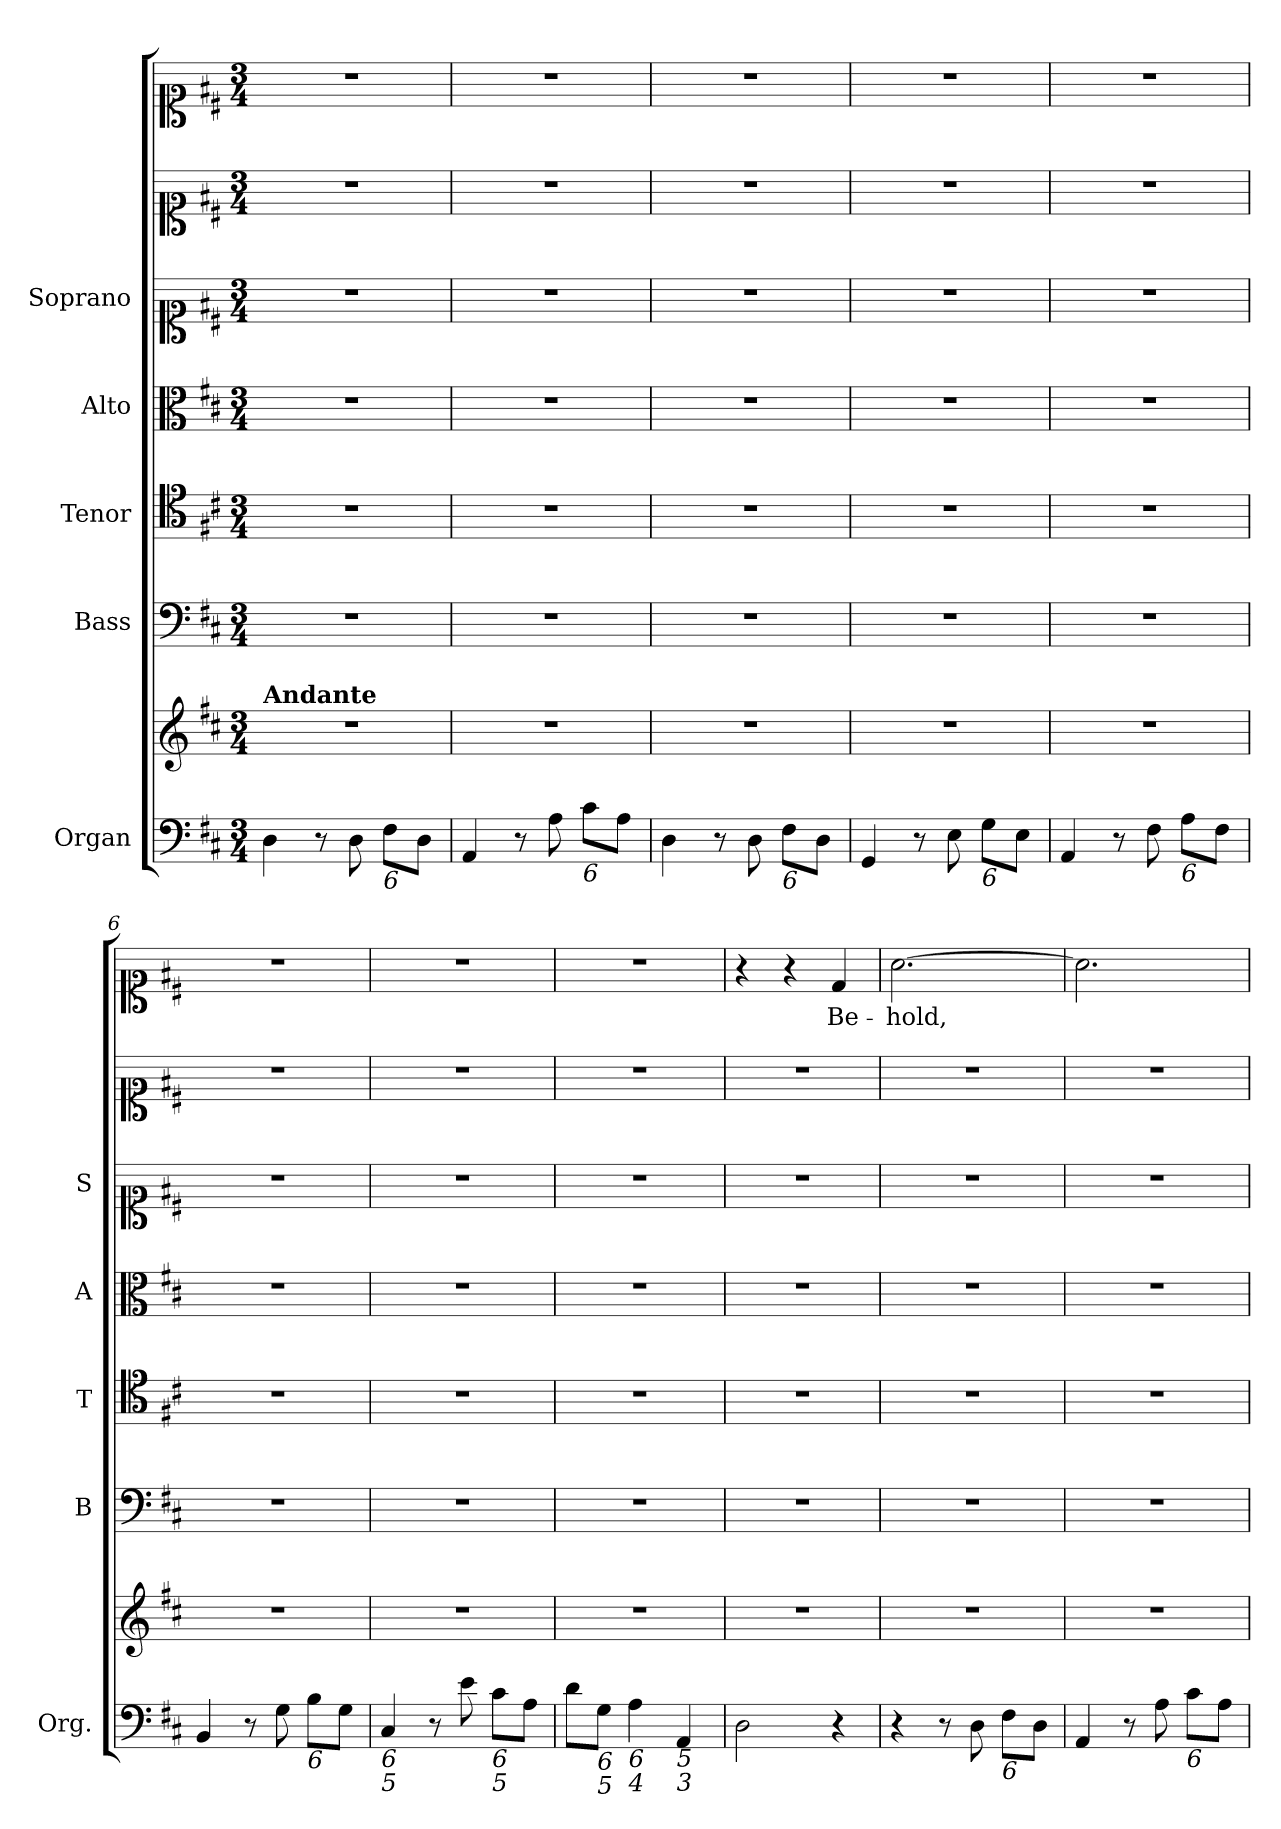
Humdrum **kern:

**kern	**kern	**kern	**kern	**kern	**kern	**kern	**kern	**text
*part7	*part7	*part6	*part5	*part4	*part3	*part2	*part1	*part1
*staff8	*staff7	*staff6	*staff5	*staff4	*staff3	*staff2	*staff1	*staff1
*I"Organ	*	*I"Bass	*I"Tenor	*I"Alto	*I"Soprano	*	*	*
*I'Org.	*	*I'B	*I'T	*I'A	*I'S	*	*	*
*clefF4	*clefG2	*clefF4	*clefC4	*clefC3	*clefC1	*clefC1	*clefC1	*
*k[f#c#]	*k[f#c#]	*k[f#c#]	*k[f#c#]	*k[f#c#]	*k[f#c#]	*k[f#c#]	*k[f#c#]	*
*D:	*D:	*D:	*D:	*D:	*D:	*D:	*D:	*
*M3/4	*M3/4	*M3/4	*M3/4	*M3/4	*M3/4	*M3/4	*M3/4	*
*MM90	*MM90	*MM90	*MM90	*MM90	*MM90	*MM90	*MM90	*
=1	=1	=1	=1	=1	=1	=1	=1	=1
!	!LO:TX:a:B:t=Andante	!	!	!	!	!	!	!
4D\	2.r	2.r	2.r	2.r	2.r	2.r	2.r	.
8r	.	.	.	.	.	.	.	.
8D\	.	.	.	.	.	.	.	.
!LO:TX:b:i:t=6	!	!	!	!	!	!	!	!
8F#\L	.	.	.	.	.	.	.	.
8D\J	.	.	.	.	.	.	.	.
=2	=2	=2	=2	=2	=2	=2	=2	=2
4AA/	2.r	2.r	2.r	2.r	2.r	2.r	2.r	.
8r	.	.	.	.	.	.	.	.
8A\	.	.	.	.	.	.	.	.
!LO:TX:b:i:t=6	!	!	!	!	!	!	!	!
8c#\L	.	.	.	.	.	.	.	.
8A\J	.	.	.	.	.	.	.	.
=3	=3	=3	=3	=3	=3	=3	=3	=3
4D\	2.r	2.r	2.r	2.r	2.r	2.r	2.r	.
8r	.	.	.	.	.	.	.	.
8D\	.	.	.	.	.	.	.	.
!LO:TX:b:i:t=6	!	!	!	!	!	!	!	!
8F#\L	.	.	.	.	.	.	.	.
8D\J	.	.	.	.	.	.	.	.
=4	=4	=4	=4	=4	=4	=4	=4	=4
4GG/	2.r	2.r	2.r	2.r	2.r	2.r	2.r	.
8r	.	.	.	.	.	.	.	.
8E\	.	.	.	.	.	.	.	.
!LO:TX:b:i:t=6	!	!	!	!	!	!	!	!
8G\L	.	.	.	.	.	.	.	.
8E\J	.	.	.	.	.	.	.	.
=5	=5	=5	=5	=5	=5	=5	=5	=5
4AA/	2.r	2.r	2.r	2.r	2.r	2.r	2.r	.
8r	.	.	.	.	.	.	.	.
8F#\	.	.	.	.	.	.	.	.
!LO:TX:b:i:t=6	!	!	!	!	!	!	!	!
8A\L	.	.	.	.	.	.	.	.
8F#\J	.	.	.	.	.	.	.	.
=6	=6	=6	=6	=6	=6	=6	=6	=6
4BB/	2.r	2.r	2.r	2.r	2.r	2.r	2.r	.
8r	.	.	.	.	.	.	.	.
8G\	.	.	.	.	.	.	.	.
!LO:TX:b:i:t=6	!	!	!	!	!	!	!	!
8B\L	.	.	.	.	.	.	.	.
8G\J	.	.	.	.	.	.	.	.
!!LO:LB:g=z
=7	=7	=7	=7	=7	=7	=7	=7	=7
!LO:TX:b:i:t=6	!	!	!	!	!	!	!	!
!LO:TX:b:i:t=5	!	!	!	!	!	!	!	!
4C#/	2.r	2.r	2.r	2.r	2.r	2.r	2.r	.
8r	.	.	.	.	.	.	.	.
8e\	.	.	.	.	.	.	.	.
!LO:TX:b:i:t=6	!	!	!	!	!	!	!	!
!LO:TX:b:i:t=5	!	!	!	!	!	!	!	!
8c#\L	.	.	.	.	.	.	.	.
8A\J	.	.	.	.	.	.	.	.
=8	=8	=8	=8	=8	=8	=8	=8	=8
8d\L	2.r	2.r	2.r	2.r	2.r	2.r	2.r	.
!LO:TX:b:i:t=6	!	!	!	!	!	!	!	!
!LO:TX:b:i:t=5	!	!	!	!	!	!	!	!
8G\J	.	.	.	.	.	.	.	.
!LO:TX:b:i:t=6	!	!	!	!	!	!	!	!
!LO:TX:b:i:t=4	!	!	!	!	!	!	!	!
4A\	.	.	.	.	.	.	.	.
!LO:TX:b:i:t=5	!	!	!	!	!	!	!	!
!LO:TX:b:i:t=3	!	!	!	!	!	!	!	!
4AA/	.	.	.	.	.	.	.	.
=9	=9	=9	=9	=9	=9	=9	=9	=9
2D\	2.r	2.r	2.r	2.r	2.r	2.r	4r	.
.	.	.	.	.	.	.	4r	.
!	!	!	!	!	!	!	!	!LO:LY:b
4r	.	.	.	.	.	.	4d/	Be-
=10	=10	=10	=10	=10	=10	=10	=10	=10
!	!	!	!	!	!	!	!	!LO:LY:b
4r	2.r	2.r	2.r	2.r	2.r	2.r	[2.a\	-hold,
8r	.	.	.	.	.	.	.	.
8D\	.	.	.	.	.	.	.	.
!LO:TX:b:i:t=6	!	!	!	!	!	!	!	!
8F#\L	.	.	.	.	.	.	.	.
8D\J	.	.	.	.	.	.	.	.
=11	=11	=11	=11	=11	=11	=11	=11	=11
4AA/	2.r	2.r	2.r	2.r	2.r	2.r	2.a\]	.
8r	.	.	.	.	.	.	.	.
8A\	.	.	.	.	.	.	.	.
!LO:TX:b:i:t=6	!	!	!	!	!	!	!	!
8c#\L	.	.	.	.	.	.	.	.
8A\J	.	.	.	.	.	.	.	.
=	=	=	=	=	=	=	=	=
*-	*-	*-	*-	*-	*-	*-	*-	*-
